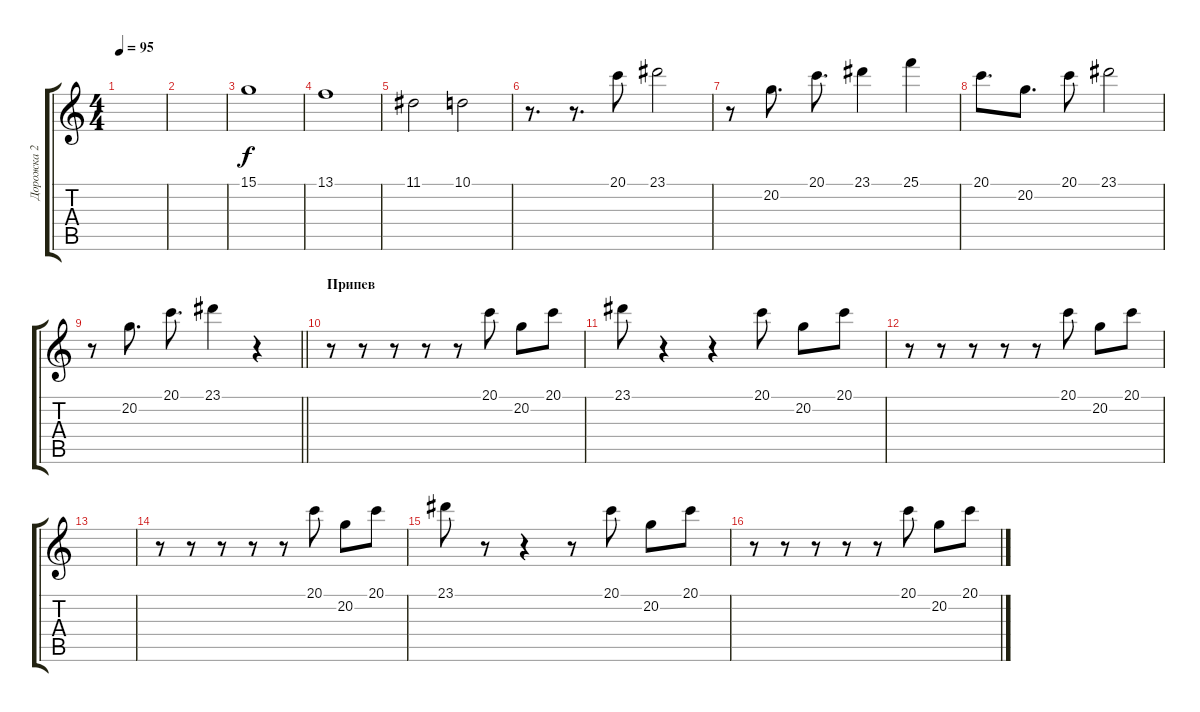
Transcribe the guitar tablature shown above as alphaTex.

\track ("Дорожка 2" "Дорожка 2") {instrument pad8sweep}
\staff {score tabs}
\tuning (E4 B3 G3 D3 A2 E2) {hide}
\ts (4 4)
\tempo 95
\clef g2
\ks c
|
|
15.1.1{volume 15 instrument fx6goblins} |
13.1.1 |
11.1.2 10.1.2 |
r.8{d} r.8{d} 20.1.8 23.1.2 |
r.8 20.2.8{d} 20.1.8{d} 23.1.4 25.1.4 |
20.1.8{d} 20.2.8{d} 20.1.8 23.1.2 |
\barLineRight lightlight
r.8 20.2.8{d} 20.1.8{d} 23.1.4 r.4 |
\section ("" "Припев ")
r.8{volume 15 instrument pad1newage} r.8 r.8 r.8 r.8 20.1.8 20.2.8 20.1.8 |
23.1.8 r.4 r.4 20.1.8 20.2.8 20.1.8 |
r.8 r.8 r.8 r.8 r.8 20.1.8 20.2.8 20.1.8 |
|
r.8 r.8 r.8 r.8 r.8 20.1.8 20.2.8 20.1.8 |
23.1.8 r.8 r.4 r.8 20.1.8 20.2.8 20.1.8 |
r.8 r.8 r.8 r.8 r.8 20.1.8 20.2.8 20.1.8
